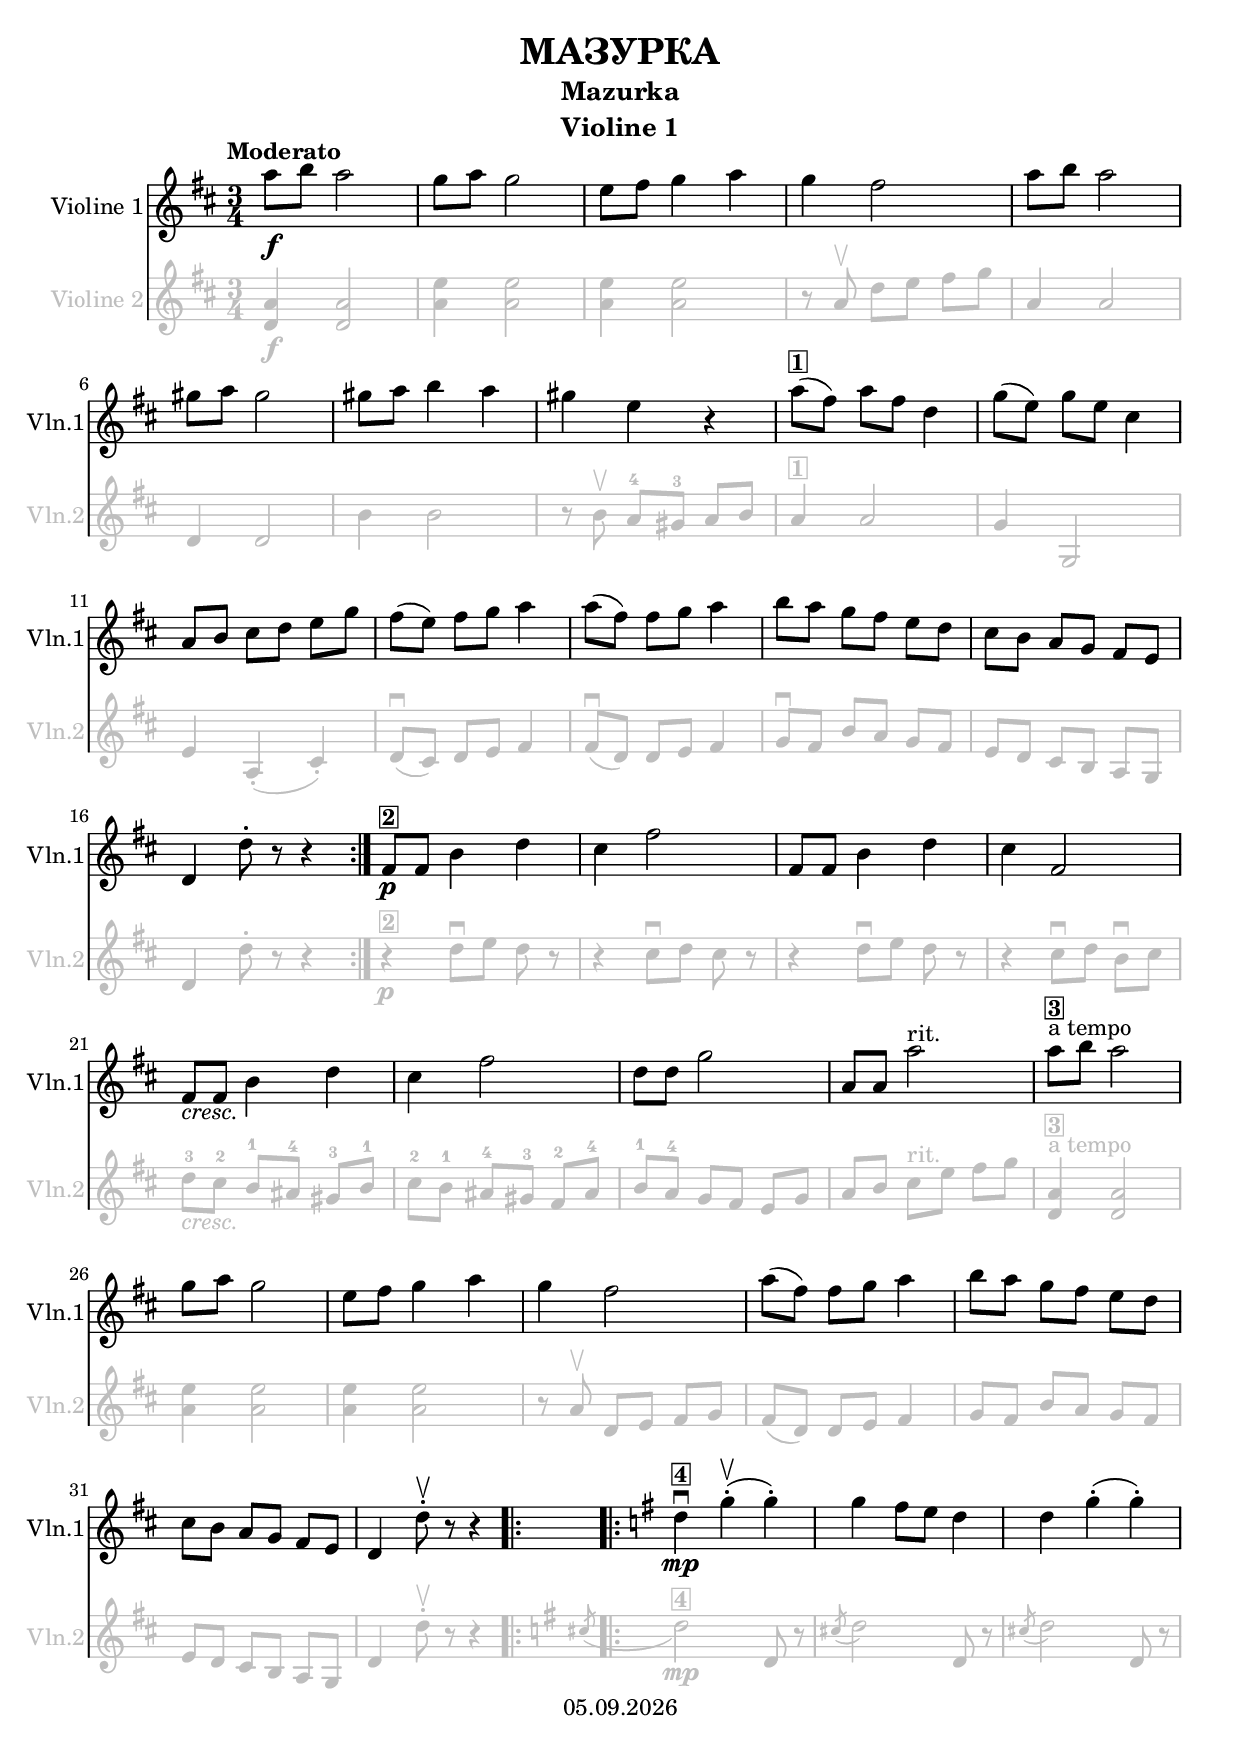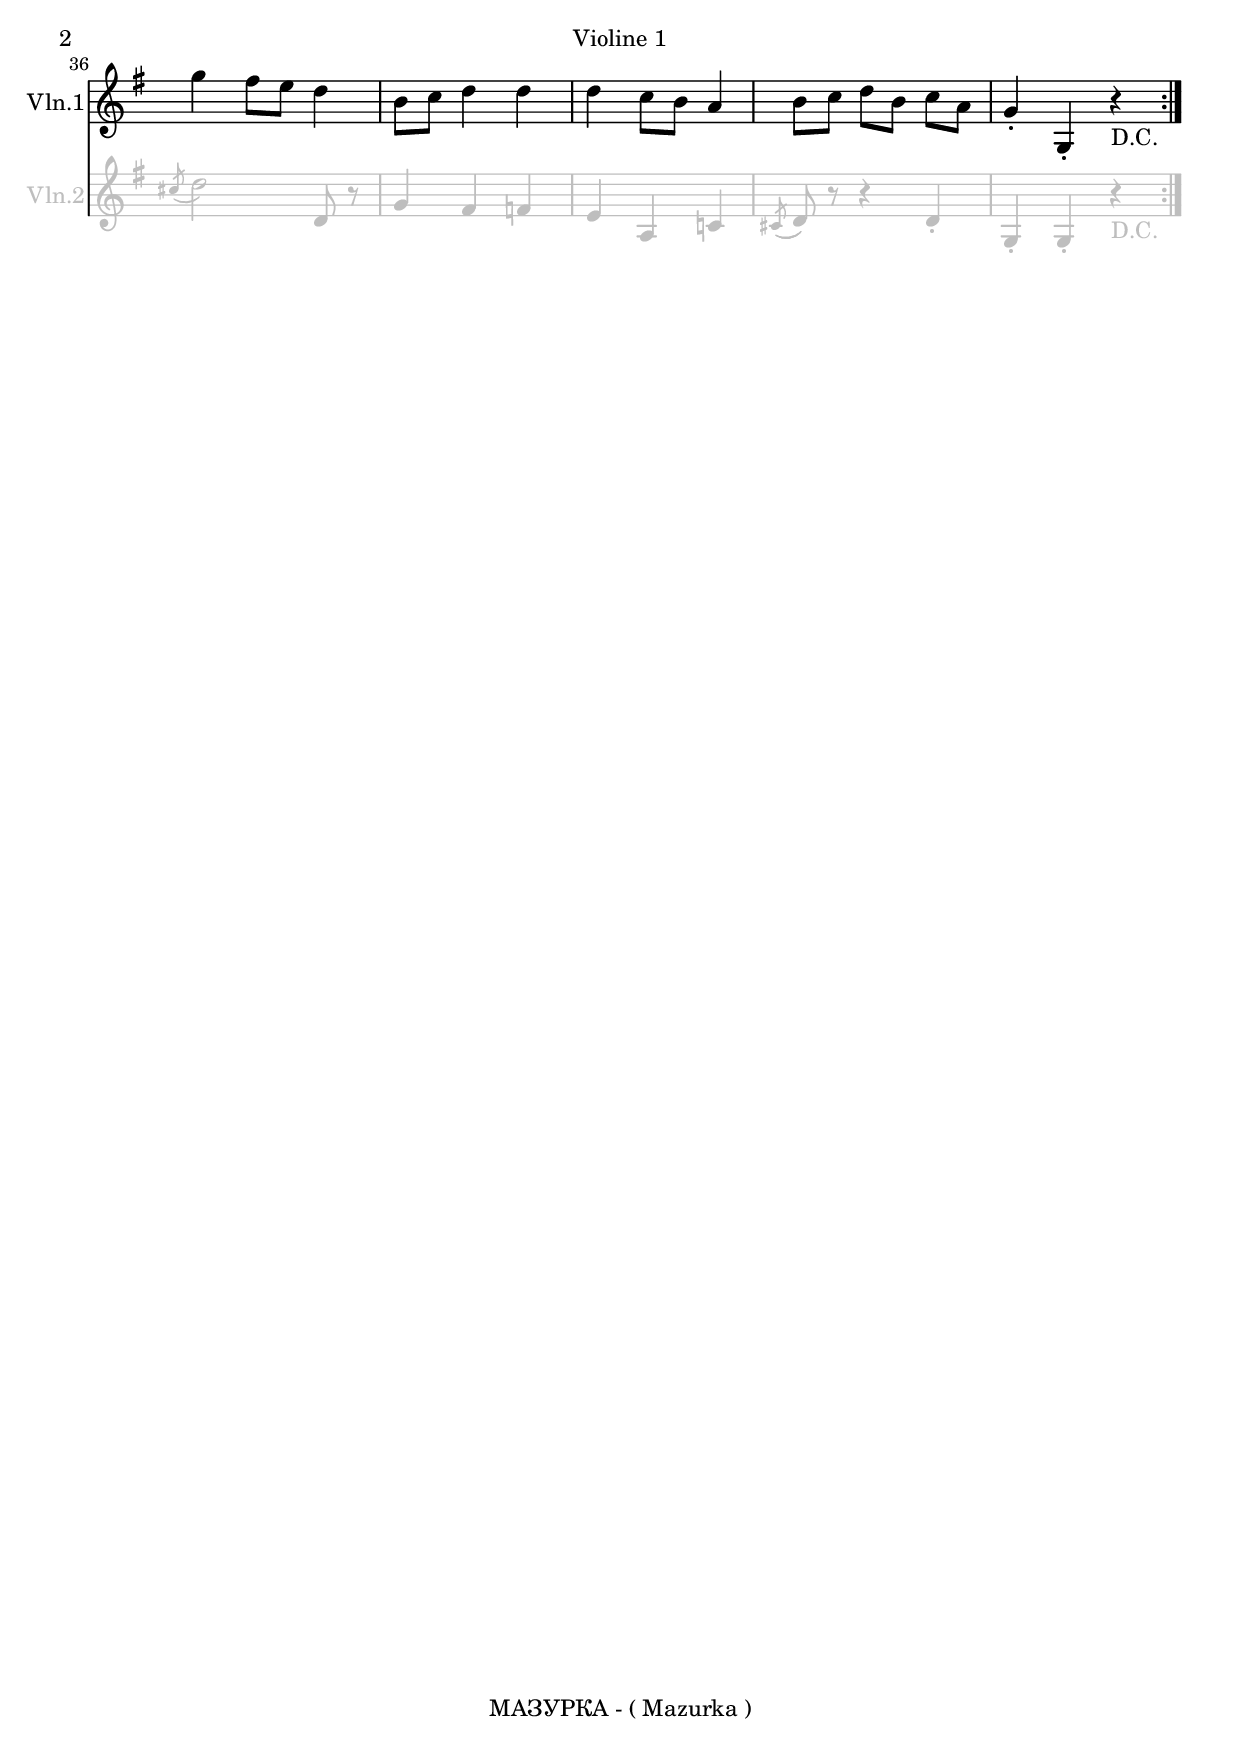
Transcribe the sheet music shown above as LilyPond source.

\version "2.18.2"

\include "../globals.ily"
\version "2.18.2"

\include "../globals.ily"

violinI = \relative c'' { 
  \globalSettings
  \clef treble
  \repeat volta 2 {
    a'8\f b a2 |
    g8 a g2 | 
    e8 fis g4 a | 
    g4 fis2 | 
    a8 b a2 |
   \break
   gis8 a gis2 |
   gis8 a8 b4 a |
   gis4 e r4 |
   a8([^\markup { \box \bold 1 } fis)] a[ fis] d4 |
   g8([ e)] g[ e] cis4 |
   \break
   a8[ b] cis[ d] e[ g] |
   fis8[( e)] fis g a4 |
   a8[( fis)] fis g a4 |	
   b8[ a] g[ fis] e[ d] |
   cis8[ b] a[ g] fis[ e] |
   \break
   d4 d'8-.r8 r4 |
  }  
  fis,8\p^\markup { \box \bold 2 } fis b4 d |
  cis4 fis2 |
  fis,8 fis b4 d |
  cis4 fis,2 |
  \break
  fis8_\markup { \italic cresc. } fis b4 d |
  cis4 fis2 |
  d8 d g2 |
  a,8 a a'2^"rit." | 
  a8^"a tempo"^\markup { \box \bold 3 } b a2 |
  \break
  g8 a g2 |
  e8 fis g4 a4 |
  g4 fis2 |
  a8([ fis)] fis g a4 |
  b8[ a] g[ fis] e[ d] |
  \break
  cis8[ b] a[ g] fis[ e] |
  d4 d'8-.\upbow r8 r4 | 
  \repeat volta 2 { 
    \key g \major d4\mp\downbow^\markup { \box \bold 4 } g-.(\upbow g-.) |
    g4 fis8 e d4 |
    d4 g-.( g-.) |
    g4 fis8 e d4 | 
    b8 c d4 d |
    d4 c8 b a4 |
    b8[ c] d[ b] c[ a] |
    g4-. g,-. r4_"D.C." |
  }	
}

\version "2.18.2"

\include "../globals.ily"

violinII = \relative c'' {
  \globalSettings
  \clef treble
  \repeat volta 2 {
  <d, a'>4\f <d a'>2
  | <a' e'>4 <a e'>2
  | <a e'>4 <a e'>2 
  | r8 a\upbow d[ e] fis[ g]
  | a,4 a2
  \break
  | d,4 d2
  | b'4 b2
  | r8 b8\upbow a^4[ gis^3] a[ b]
  | a4^\markup { \box \bold 1 } a2
  | g4 g,2
  \break
  | e'4 a,-.( cis-.)
  | d8[( \downbow cis]) d[ e] fis4
  | fis8[( \downbow d]) d[ e] fis4
  | g8[ \downbow fis] b[ a] g[ fis]
  | e[ d] cis[ b] a[ g]
  \break
  | d'4 d'8-. r8 r4
  }
  | r4\p^\markup { \box \bold 2 } d8[ \downbow e] d r8
  | r4 cis8[ \downbow d] cis8 r8
  | r4 d8[ \downbow e] d8 r8
  | r4 cis8[ \downbow d] b8 \downbow cis
  \break
  | d8^3[_\markup { \italic cresc. } cis^2] b^1[ ais^4] gis^3[ b^1]
  | cis8^2[ b^1] ais^4[ gis^3] fis^2[ ais^4]
  | b8^1[ a^4] g[ fis] e[ g]
  | a8[ b] cis^"rit."[ e] fis[ g]
  | <d, a'>4^"a tempo"^\markup { \box \bold 3 } <d a'>2
  \break
  | <a' e'>4 <a e'>2
  | <a e'>4 <a e'>2
  | r8 a\upbow d,[ e] fis[ g]
  | fis8[( d]) d[ e] fis4
  | g8[ fis] b[ a] g[ fis]
  \break
  | e8[ d] cis[ b] a[ g]
  | d'4 d'8-. \upbow r8 r4 
  \repeat volta 2 {
    | \key g \major \acciaccatura cis8 d2^\markup { \box \bold 4 } \mp d,8 r8
    | \acciaccatura cis'8 d2 d,8 r8
    | \acciaccatura cis'8 d2 d,8 r8
    %\break
    | \acciaccatura cis'8 d2 d,8 r8
    | g4 fis f
    | e4 a, c!
    | \acciaccatura cis8( d8) r8 r4 d4-.
    | g,4-. g4-. r4_"D.C."
  }
}


\header {
  instrument = "Violine 1"
}

\score {
  <<
    \new Staff \with { instrumentName = "Violine 1" shortInstrumentName = "Vln.1" } { \violinI }
    \new Staff \with { instrumentName = "Violine 2" shortInstrumentName = "Vln.2" } { 
      \applyContext #(override-color-for-all-grobs (x11-color 'gray))
      \violinII 
    }
  >>
  \layout {
    indent = 1.5\cm
    short-indent = 0.5\cm
  }
}